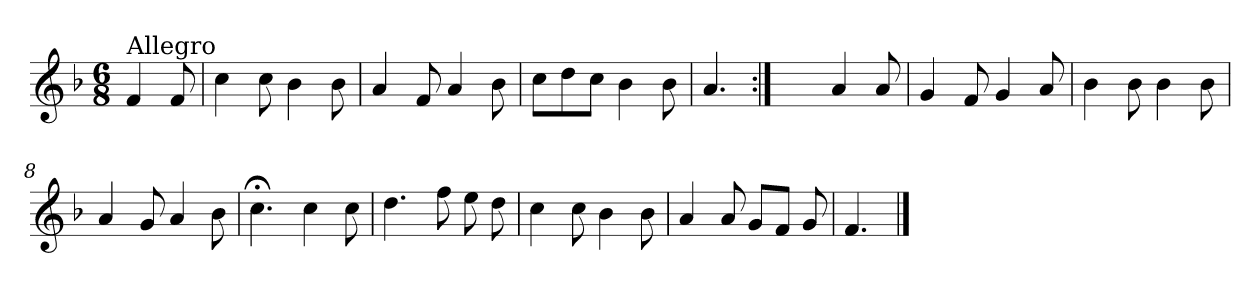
**kern
*part1
*staff1
*clefG2
*k[b-]
*F:
*M6/8
=
!LO:TX:a:t=Allegro
4f/
8f/
=1
4cc\
8cc\
4b-\
8b-\
=2
4a/
8f/
4a/
8b-\
=3
8cc\L
8dd\
8cc\J
4b-\
8b-\
=4
4.a/
=5:|!
4.ryy
4a/
8a/
=6
4g/
8f/
4g/
8a/
!!LO:LB:g=z
=7
4b-\
8b-\
4b-\
8b-\
=8
4a/
8g/
4a/
8b-\
=9
4.cc;<\
4cc\
8cc\
=10
4.dd\
8ff\
8ee\
8dd\
=11
4cc\
8cc\
4b-\
8b-\
=12
4a/
8a/
8g/L
8f/J
8g/
=13
4.f/
==
*-
